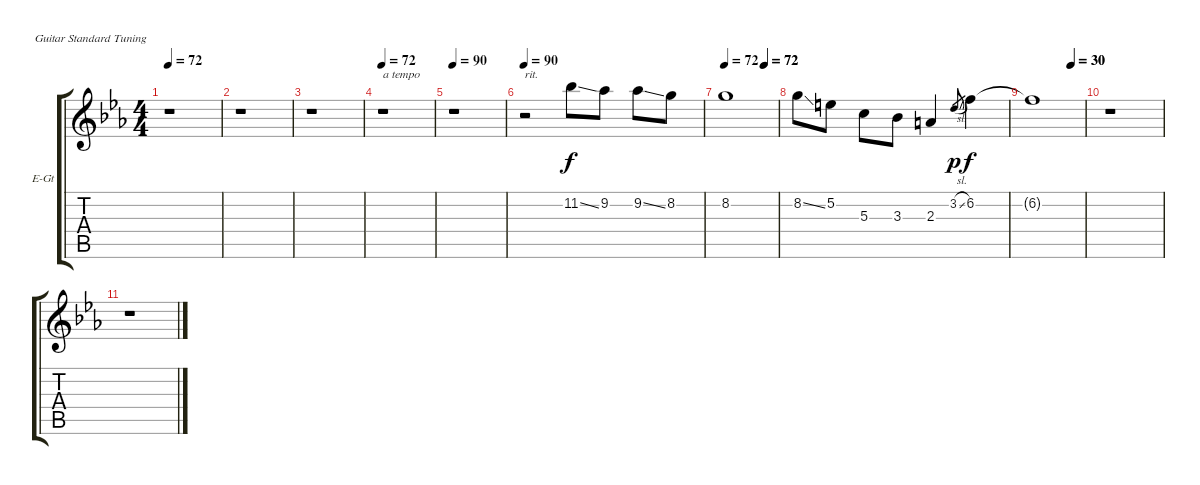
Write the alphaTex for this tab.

\bracketExtendMode groupsimilarinstruments
\firstSystemTrackNameOrientation horizontal
\otherSystemsTrackNameOrientation horizontal
\track ("Gtr 1" "E-Gt") {instrument distortionguitar}
\staff {score tabs}
\tuning (E4 B3 G3 D3 A2 E2)
\ts (4 4)
\tempo 72
\clef g2
\ks eb
r.1{dy f} |
r.1 |
r.1 |
\tempo 72
r.1{txt "a tempo"} |
\tempo 90
r.1 |
\tempo 90
r.2{txt "rit."} 11.2{ss}.8 9.2.8 9.2{ss}.8 8.2.8 |
\tempo 72
\tempo (72 0.7499)
\tempo (72 0.75)
8.2.1 |
8.2{ss}.8 5.2.8 5.3.8 3.3.8 2.3.4 3.2{sl}.8{gr dy p} 6.2.4{dy f} |
\tempo (30 0.7499)
\tempo (30 0.75)
6.2{t}.1 |
r.1 |
r.1
